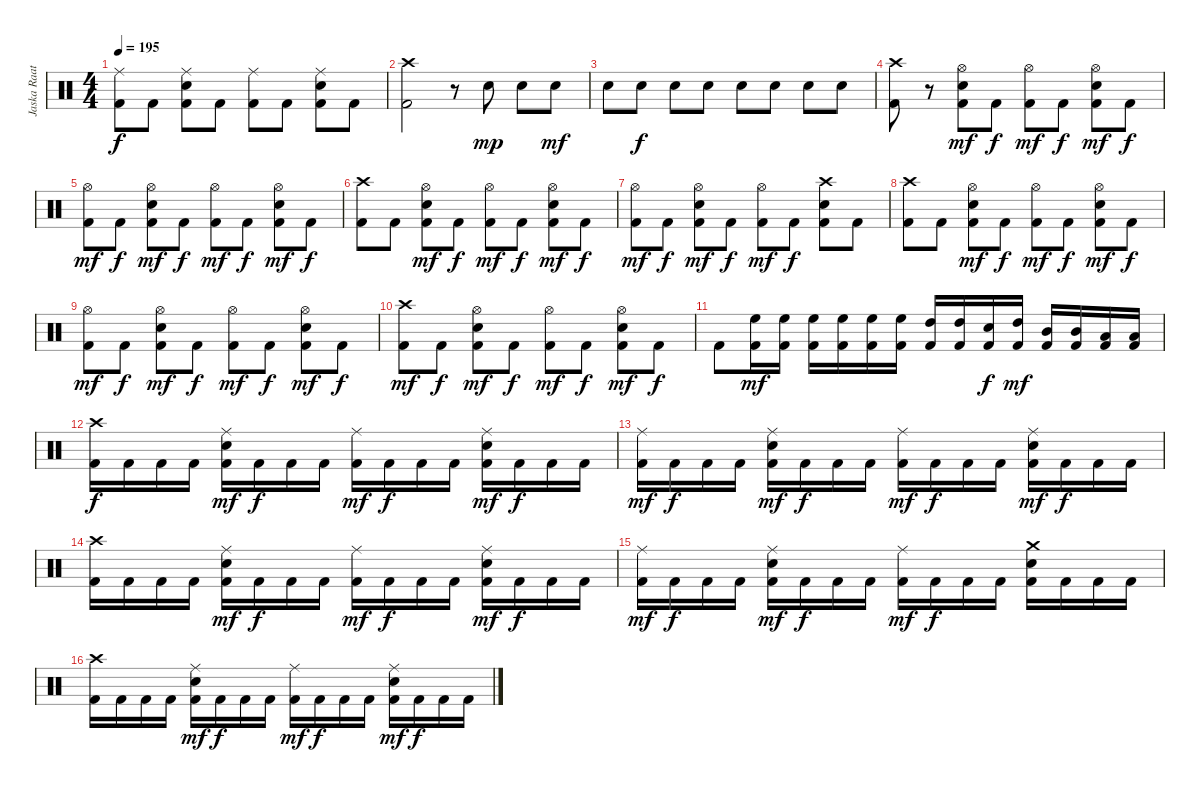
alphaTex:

\track ("Jaska Raatikainen" "Jaska Raat") {instrument percussion}
\staff {score}
\articulation defaults
\ts (4 4)
\tempo 195
\clef neutral
\ks c
("Ride (middle)" "Kick (hit) 2").8{dy f} "Kick (hit) 2".8 ("Ride (middle)" "Snare (hit) 2" "Kick (hit) 2").8 "Kick (hit) 2".8 ("Ride (middle)" "Kick (hit) 2").8 "Kick (hit) 2".8 ("Ride (middle)" "Snare (hit) 2" "Kick (hit) 2").8 "Kick (hit) 2".8 |
("Crash high (hit)" "Kick (hit) 2").2 r.8 "Snare (hit) 2".8{dy mp} "Snare (hit) 2".8 "Snare (hit) 2".8{dy mf} |
"Snare (hit) 2".8 "Snare (hit) 2".8{dy f} "Snare (hit) 2".8 "Snare (hit) 2".8 "Snare (hit) 2".8 "Snare (hit) 2".8 "Snare (hit) 2".8 "Snare (hit) 2".8 |
("Crash high (hit)" "Kick (hit) 2").8 r.8 ("Hi-Hat (open)" "Snare (hit) 2" "Kick (hit) 2").8{dy mf} "Kick (hit) 2".8{dy f} ("Hi-Hat (open)" "Kick (hit) 2").8{dy mf} "Kick (hit) 2".8{dy f} ("Hi-Hat (open)" "Snare (hit) 2" "Kick (hit) 2").8{dy mf} "Kick (hit) 2".8{dy f} |
("Hi-Hat (open)" "Kick (hit) 2").8{dy mf} "Kick (hit) 2".8{dy f} ("Hi-Hat (open)" "Snare (hit) 2" "Kick (hit) 2").8{dy mf} "Kick (hit) 2".8{dy f} ("Hi-Hat (open)" "Kick (hit) 2").8{dy mf} "Kick (hit) 2".8{dy f} ("Hi-Hat (open)" "Snare (hit) 2" "Kick (hit) 2").8{dy mf} "Kick (hit) 2".8{dy f} |
("Crash high (hit)" "Kick (hit) 2").8 "Kick (hit) 2".8 ("Hi-Hat (open)" "Snare (hit) 2" "Kick (hit) 2").8{dy mf} "Kick (hit) 2".8{dy f} ("Hi-Hat (open)" "Kick (hit) 2").8{dy mf} "Kick (hit) 2".8{dy f} ("Hi-Hat (open)" "Snare (hit) 2" "Kick (hit) 2").8{dy mf} "Kick (hit) 2".8{dy f} |
("Hi-Hat (open)" "Kick (hit) 2").8{dy mf} "Kick (hit) 2".8{dy f} ("Hi-Hat (open)" "Snare (hit) 2" "Kick (hit) 2").8{dy mf} "Kick (hit) 2".8{dy f} ("Hi-Hat (open)" "Kick (hit) 2").8{dy mf} "Kick (hit) 2".8{dy f} ("Crash high (hit)" "Snare (hit) 2" "Kick (hit) 2").8 "Kick (hit) 2".8 |
("Crash high (hit)" "Kick (hit) 2").8 "Kick (hit) 2".8 ("Hi-Hat (open)" "Snare (hit) 2" "Kick (hit) 2").8{dy mf} "Kick (hit) 2".8{dy f} ("Hi-Hat (open)" "Kick (hit) 2").8{dy mf} "Kick (hit) 2".8{dy f} ("Hi-Hat (open)" "Snare (hit) 2" "Kick (hit) 2").8{dy mf} "Kick (hit) 2".8{dy f} |
("Hi-Hat (open)" "Kick (hit) 2").8{dy mf} "Kick (hit) 2".8{dy f} ("Hi-Hat (open)" "Snare (hit) 2" "Kick (hit) 2").8{dy mf} "Kick (hit) 2".8{dy f} ("Hi-Hat (open)" "Kick (hit) 2").8{dy mf} "Kick (hit) 2".8{dy f} ("Hi-Hat (open)" "Snare (hit) 2" "Kick (hit) 2").8{dy mf} "Kick (hit) 2".8{dy f} |
("Crash high (hit)" "Kick (hit) 2").8{dy mf} "Kick (hit) 2".8{dy f} ("Hi-Hat (open)" "Snare (hit) 2" "Kick (hit) 2").8{dy mf} "Kick (hit) 2".8{dy f} ("Hi-Hat (open)" "Kick (hit) 2").8{dy mf} "Kick (hit) 2".8{dy f} ("Hi-Hat (open)" "Snare (hit) 2" "Kick (hit) 2").8{dy mf} "Kick (hit) 2".8{dy f} |
"Kick (hit) 2".8 ("High Floor Tom (hit)" "Kick (hit) 2").16{dy mf} ("High Floor Tom (hit)" "Kick (hit) 2").16 ("High Floor Tom (hit)" "Kick (hit) 2").16 ("High Floor Tom (hit)" "Kick (hit) 2").16 ("High Floor Tom (hit)" "Kick (hit) 2").16 ("High Floor Tom (hit)" "Kick (hit) 2").16 ("High Tom (hit)" "Kick (hit) 2").16 ("High Tom (hit)" "Kick (hit) 2").16 ("Snare (hit) 2" "Kick (hit) 2").16{dy f} ("High Tom (hit)" "Kick (hit) 2").16{dy mf} ("Mid Tom (hit)" "Kick (hit) 2").16 ("Mid Tom (hit)" "Kick (hit) 2").16 ("Low Tom (hit)" "Kick (hit) 2").16 ("Low Tom (hit)" "Kick (hit) 2").16 |
("Crash high (hit)" "Kick (hit) 2").16{dy f} "Kick (hit) 2".16 "Kick (hit) 2".16 "Kick (hit) 2".16 ("Ride (middle)" "Snare (hit) 2" "Kick (hit) 2").16{dy mf} "Kick (hit) 2".16{dy f} "Kick (hit) 2".16 "Kick (hit) 2".16 ("Ride (middle)" "Kick (hit) 2").16{dy mf} "Kick (hit) 2".16{dy f} "Kick (hit) 2".16 "Kick (hit) 2".16 ("Ride (middle)" "Snare (hit) 2" "Kick (hit) 2").16{dy mf} "Kick (hit) 2".16{dy f} "Kick (hit) 2".16 "Kick (hit) 2".16 |
("Ride (middle)" "Kick (hit) 2").16{dy mf} "Kick (hit) 2".16{dy f} "Kick (hit) 2".16 "Kick (hit) 2".16 ("Ride (middle)" "Snare (hit) 2" "Kick (hit) 2").16{dy mf} "Kick (hit) 2".16{dy f} "Kick (hit) 2".16 "Kick (hit) 2".16 ("Ride (middle)" "Kick (hit) 2").16{dy mf} "Kick (hit) 2".16{dy f} "Kick (hit) 2".16 "Kick (hit) 2".16 ("Ride (middle)" "Snare (hit) 2" "Kick (hit) 2").16{dy mf} "Kick (hit) 2".16{dy f} "Kick (hit) 2".16 "Kick (hit) 2".16 |
("Crash high (hit)" "Kick (hit) 2").16 "Kick (hit) 2".16 "Kick (hit) 2".16 "Kick (hit) 2".16 ("Ride (middle)" "Snare (hit) 2" "Kick (hit) 2").16{dy mf} "Kick (hit) 2".16{dy f} "Kick (hit) 2".16 "Kick (hit) 2".16 ("Ride (middle)" "Kick (hit) 2").16{dy mf} "Kick (hit) 2".16{dy f} "Kick (hit) 2".16 "Kick (hit) 2".16 ("Ride (middle)" "Snare (hit) 2" "Kick (hit) 2").16{dy mf} "Kick (hit) 2".16{dy f} "Kick (hit) 2".16 "Kick (hit) 2".16 |
("Ride (middle)" "Kick (hit) 2").16{dy mf} "Kick (hit) 2".16{dy f} "Kick (hit) 2".16 "Kick (hit) 2".16 ("Ride (middle)" "Snare (hit) 2" "Kick (hit) 2").16{dy mf} "Kick (hit) 2".16{dy f} "Kick (hit) 2".16 "Kick (hit) 2".16 ("Ride (middle)" "Kick (hit) 2").16{dy mf} "Kick (hit) 2".16{dy f} "Kick (hit) 2".16 "Kick (hit) 2".16 ("Crash medium (hit)" "Snare (hit) 2" "Kick (hit) 2").16 "Kick (hit) 2".16 "Kick (hit) 2".16 "Kick (hit) 2".16 |
("Crash high (hit)" "Kick (hit) 2").16 "Kick (hit) 2".16 "Kick (hit) 2".16 "Kick (hit) 2".16 ("Ride (middle)" "Snare (hit) 2" "Kick (hit) 2").16{dy mf} "Kick (hit) 2".16{dy f} "Kick (hit) 2".16 "Kick (hit) 2".16 ("Ride (middle)" "Kick (hit) 2").16{dy mf} "Kick (hit) 2".16{dy f} "Kick (hit) 2".16 "Kick (hit) 2".16 ("Ride (middle)" "Snare (hit) 2" "Kick (hit) 2").16{dy mf} "Kick (hit) 2".16{dy f} "Kick (hit) 2".16 "Kick (hit) 2".16
